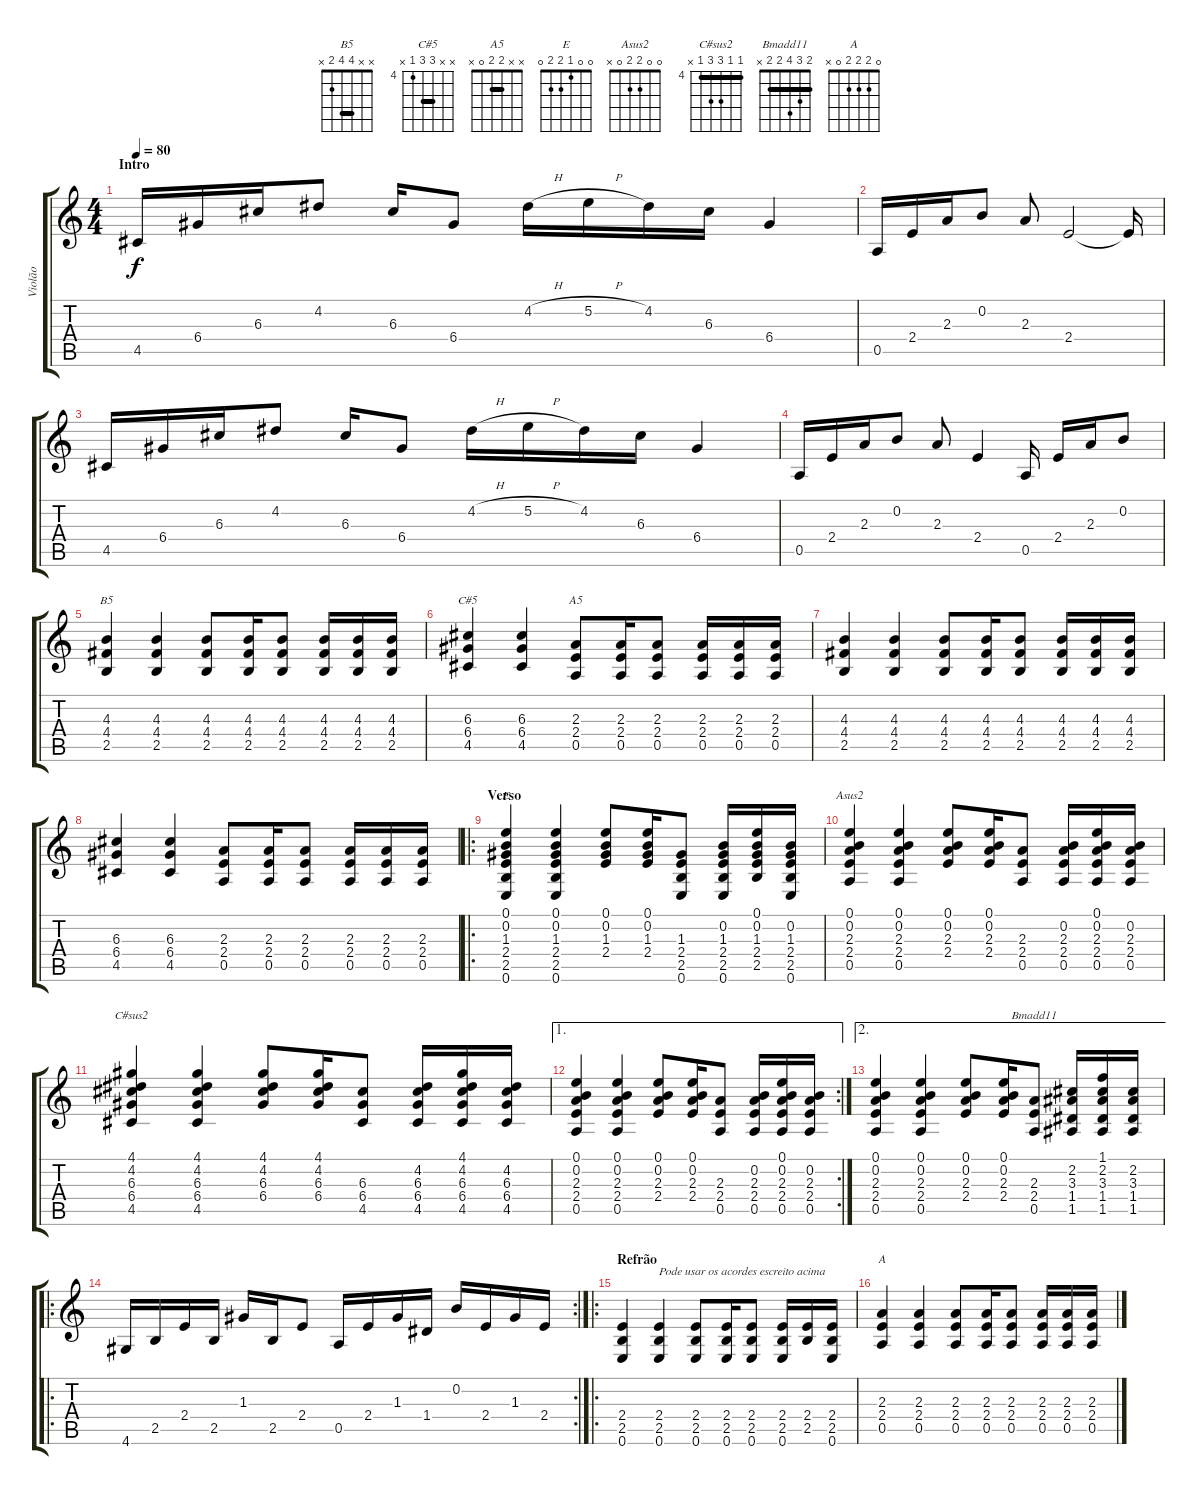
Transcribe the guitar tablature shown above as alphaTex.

\track ("Violão" "Violão") {instrument acousticguitarnylon}
\staff {score tabs}
\tuning (E4 B3 G3 D3 A2 E2) {hide}
\chord ("B5" x x 4 4 2 x) {barre 4}
\chord ("C#5" x x 6 6 4 x) {firstfret 4 barre 6}
\chord ("A5" x x 2 2 0 x) {barre 2}
\chord ("E" 0 0 1 2 2 0)
\chord ("Asus2" 0 0 2 2 0 x)
\chord ("C#sus2" 4 4 6 6 4 x) {firstfret 4 barre 4}
\chord ("Bmadd11" 2 3 4 2 2 x) {barre 2}
\chord ("A" 0 2 2 2 0 x)
\ts (4 4)
\section ("" "Intro")
\tempo 80
\clef g2
\ks c
4.5.16{dy f instrument acousticguitarnylon} 6.4.16 6.3.16 4.2.8 6.3.16 6.4.8 4.2{h}.16 5.2{h}.16 4.2.16 6.3.16 6.4.4 |
0.5.16 2.4.16 2.3.16 0.2.8 2.3.8 2.4.2 2.4{t}.16 |
4.5.16 6.4.16 6.3.16 4.2.8 6.3.16 6.4.8 4.2{h}.16 5.2{h}.16 4.2.16 6.3.16 6.4.4 |
0.5.16 2.4.16 2.3.16 0.2.8 2.3.8 2.4.4 0.5.16 2.4.16 2.3.16 0.2.8 |
(4.3 4.4 2.5).4{ch "B5"} (4.3 4.4 2.5).4 (4.3 4.4 2.5).8 (4.3 4.4 2.5).16 (4.3 4.4 2.5).8 (4.3 4.4 2.5).16 (4.3 4.4 2.5).16 (4.3 4.4 2.5).16 |
(6.3 6.4 4.5).4{ch "C#5"} (6.3 6.4 4.5).4 (2.3 2.4 0.5).8{ch "A5"} (2.3 2.4 0.5).16 (2.3 2.4 0.5).8 (2.3 2.4 0.5).16 (2.3 2.4 0.5).16 (2.3 2.4 0.5).16 |
(4.3 4.4 2.5).4 (4.3 4.4 2.5).4 (4.3 4.4 2.5).8 (4.3 4.4 2.5).16 (4.3 4.4 2.5).8 (4.3 4.4 2.5).16 (4.3 4.4 2.5).16 (4.3 4.4 2.5).16 |
(6.3 6.4 4.5).4 (6.3 6.4 4.5).4 (2.3 2.4 0.5).8 (2.3 2.4 0.5).16 (2.3 2.4 0.5).8 (2.3 2.4 0.5).16 (2.3 2.4 0.5).16 (2.3 2.4 0.5).16 |
\ro
\section ("" "Verso")
(0.1 0.2 1.3 2.4 2.5 0.6).4{ch "E"} (0.1 0.2 1.3 2.4 2.5 0.6).4 (0.1 0.2 1.3 2.4).8 (0.1 0.2 1.3 2.4).16 (1.3 2.4 2.5 0.6).8 (0.2 1.3 2.4 2.5 0.6).16 (0.1 0.2 1.3 2.4 2.5).16 (0.2 1.3 2.4 2.5 0.6).16 |
(0.1 0.2 2.3 2.4 0.5).4{ch "Asus2"} (0.1 0.2 2.3 2.4 0.5).4 (0.1 0.2 2.3 2.4).8 (0.1 0.2 2.3 2.4).16 (2.3 2.4 0.5).8 (0.2 2.3 2.4 0.5).16 (0.1 0.2 2.3 2.4 0.5).16 (0.2 2.3 2.4 0.5).16 |
(4.1 4.2 6.3 6.4 4.5).4{ch "C#sus2"} (4.1 4.2 6.3 6.4 4.5).4 (4.1 4.2 6.3 6.4).8 (4.1 4.2 6.3 6.4).16 (6.3 6.4 4.5).8 (4.2 6.3 6.4 4.5).16 (4.1 4.2 6.3 6.4 4.5).16 (4.2 6.3 6.4 4.5).16 |
\ae 1
\rc 2
(0.1 0.2 2.3 2.4 0.5).4 (0.1 0.2 2.3 2.4 0.5).4 (0.1 0.2 2.3 2.4).8 (0.1 0.2 2.3 2.4).16 (2.3 2.4 0.5).8 (0.2 2.3 2.4 0.5).16 (0.1 0.2 2.3 2.4 0.5).16 (0.2 2.3 2.4 0.5).16 |
\ae 2
(0.1 0.2 2.3 2.4 0.5).4 (0.1 0.2 2.3 2.4 0.5).4 (0.1 0.2 2.3 2.4).8 (0.1 0.2 2.3 2.4).16 (2.3 2.4 0.5).8{ch "Bmadd11"} (2.2 3.3 1.4 1.5).16 (1.1 2.2 3.3 1.4 1.5).16 (2.2 3.3 1.4 1.5).16 |
\ro
\rc 2
4.6.16 2.5.16 2.4.16 2.5.16 1.3.16 2.5.16 2.4.8 0.5.16 2.4.16 1.3.16 1.4.16 0.2.16 2.4.16 1.3.16 2.4.16 |
\ro
\section ("" "Refrão")
(2.4 2.5 0.6).4 (2.4 2.5 0.6).4{txt "Pode usar os acordes escreito acima"} (2.4 2.5 0.6).8 (2.4 2.5 0.6).16 (2.4 2.5 0.6).8 (2.4 2.5 0.6).16 (2.4 2.5).16 (2.4 2.5 0.6).16 |
(2.3 2.4 0.5).4{ch "A"} (2.3 2.4 0.5).4 (2.3 2.4 0.5).8 (2.3 2.4 0.5).16 (2.3 2.4 0.5).8 (2.3 2.4 0.5).16 (2.3 2.4 0.5).16 (2.3 2.4 0.5).16
